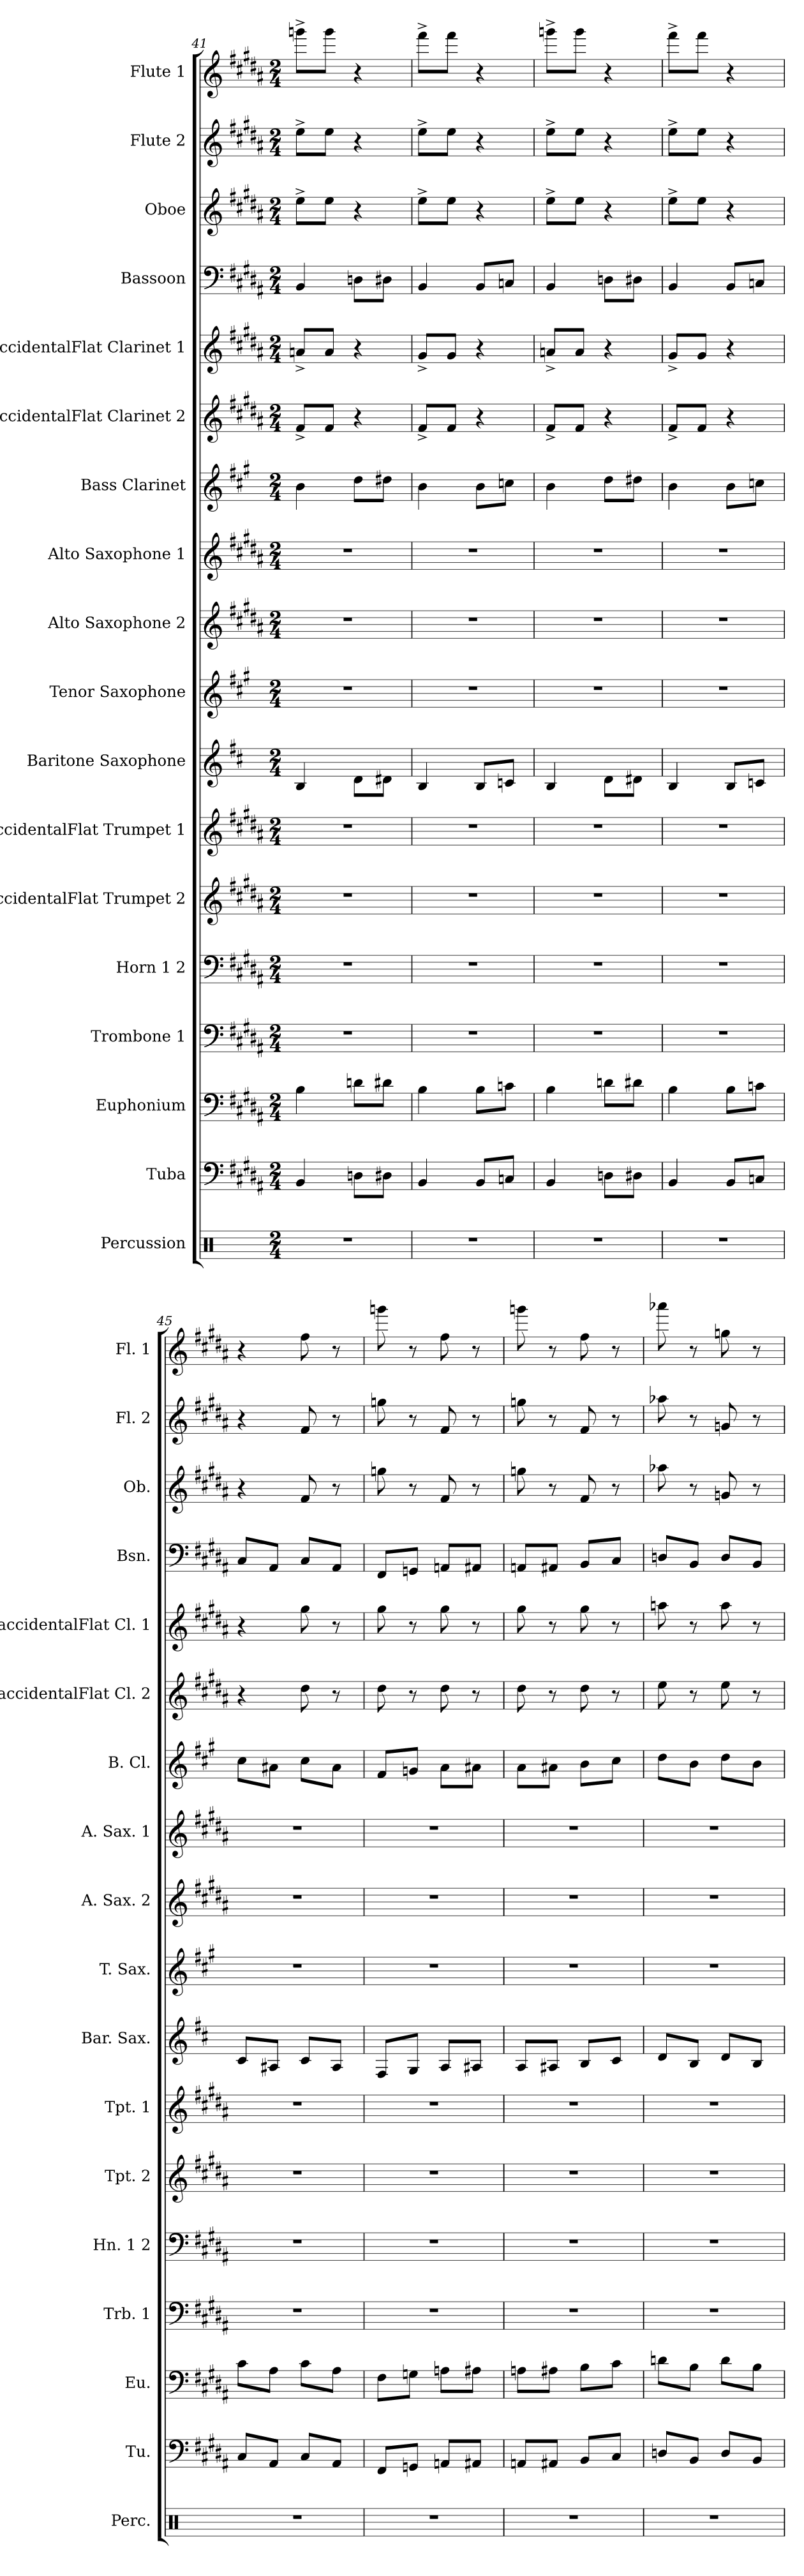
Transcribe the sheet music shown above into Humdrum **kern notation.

**kern	**kern	**kern	**kern	**kern	**kern	**kern	**kern	**kern	**kern	**kern	**kern	**kern	**kern	**kern	**kern	**kern	**kern
*part18	*part17	*part16	*part15	*part14	*part13	*part12	*part11	*part10	*part9	*part8	*part7	*part6	*part5	*part4	*part3	*part2	*part1
*staff18	*staff17	*staff16	*staff15	*staff14	*staff13	*staff12	*staff11	*staff10	*staff9	*staff8	*staff7	*staff6	*staff5	*staff4	*staff3	*staff2	*staff1
*I"Percussion	*I"Tuba	*I"Euphonium	*I"Trombone 1	*I"Horn 1 2	*I"BaccidentalFlat Trumpet 2	*I"BaccidentalFlat Trumpet 1	*I"Baritone Saxophone	*I"Tenor Saxophone	*I"Alto Saxophone 2	*I"Alto Saxophone 1	*I"Bass Clarinet	*I"BaccidentalFlat Clarinet 2	*I"BaccidentalFlat Clarinet 1	*I"Bassoon	*I"Oboe	*I"Flute 2	*I"Flute 1
*I'Perc.	*I'Tu.	*I'Eu.	*I'Trb. 1	*I'Hn. 1 2	*I'Tpt. 2	*I'Tpt. 1	*I'Bar. Sax.	*I'T. Sax.	*I'A. Sax. 2	*I'A. Sax. 1	*I'B. Cl.	*I'BaccidentalFlat Cl. 2	*I'BaccidentalFlat Cl. 1	*I'Bsn.	*I'Ob.	*I'Fl. 2	*I'Fl. 1
*clefX	*clefF4	*clefF4	*clefF4	*clefF4	*clefG2	*clefG2	*clefG2	*clefG2	*clefG2	*clefG2	*clefG2	*clefG2	*clefG2	*clefF4	*clefG2	*clefG2	*clefG2
*	*	*	*	*ITrd4c7	*ITrd1c2	*ITrd1c2	*ITrd12c21	*ITrd8c14	*ITrd5c9	*ITrd5c9	*ITrd8c14	*ITrd1c2	*ITrd1c2	*	*	*	*
*k[]	*k[f#c#g#d#a#]	*k[f#c#g#d#a#]	*k[f#c#g#d#a#]	*k[f#c#g#d#]	*k[f#c#g#]	*k[f#c#g#]	*k[f#c#]	*k[f#c#g#]	*k[f#c#]	*k[f#c#]	*k[f#c#g#]	*k[f#c#g#]	*k[f#c#g#]	*k[f#c#g#d#a#]	*k[f#c#g#d#a#]	*k[f#c#g#d#a#]	*k[f#c#g#d#a#]
*M2/4	*M2/4	*M2/4	*M2/4	*M2/4	*M2/4	*M2/4	*M2/4	*M2/4	*M2/4	*M2/4	*M2/4	*M2/4	*M2/4	*M2/4	*M2/4	*M2/4	*M2/4
=41	=41	=41	=41	=41	=41	=41	=41	=41	=41	=41	=41	=41	=41	=41	=41	=41	=41
2r	4BB/	4B\	2r	2r	2r	2r	4BB/	2r	2r	2r	4B\	8e^/L	8gn^/L	4BB/	8ee^\L	8ee^\L	8gggn^\L
.	.	.	.	.	.	.	.	.	.	.	.	8e/J	8g/J	.	8ee\J	8ee\J	8ggg\J
.	8Dn\L	8dn\L	.	.	.	.	8D\L	.	.	.	8d\L	4r	4r	8Dn\L	4r	4r	4r
.	8D#X\J	8d#X\J	.	.	.	.	8D#X\J	.	.	.	8d#X\J	.	.	8D#X\J	.	.	.
=42	=42	=42	=42	=42	=42	=42	=42	=42	=42	=42	=42	=42	=42	=42	=42	=42	=42
2r	4BB/	4B\	2r	2r	2r	2r	4BB/	2r	2r	2r	4B\	8e^/L	8f#^/L	4BB/	8ee^\L	8ee^\L	8fff#^\L
.	.	.	.	.	.	.	.	.	.	.	.	8e/J	8f#/J	.	8ee\J	8ee\J	8fff#\J
.	8BB/L	8B\L	.	.	.	.	8BB/L	.	.	.	8B\L	4r	4r	8BB/L	4r	4r	4r
.	8Cn/J	8cn\J	.	.	.	.	8Cn/J	.	.	.	8cn\J	.	.	8Cn/J	.	.	.
=43	=43	=43	=43	=43	=43	=43	=43	=43	=43	=43	=43	=43	=43	=43	=43	=43	=43
2r	4BB/	4B\	2r	2r	2r	2r	4BB/	2r	2r	2r	4B\	8e^/L	8gn^/L	4BB/	8ee^\L	8ee^\L	8gggn^\L
.	.	.	.	.	.	.	.	.	.	.	.	8e/J	8g/J	.	8ee\J	8ee\J	8ggg\J
.	8Dn\L	8dn\L	.	.	.	.	8D\L	.	.	.	8d\L	4r	4r	8Dn\L	4r	4r	4r
.	8D#X\J	8d#X\J	.	.	.	.	8D#X\J	.	.	.	8d#X\J	.	.	8D#X\J	.	.	.
=44	=44	=44	=44	=44	=44	=44	=44	=44	=44	=44	=44	=44	=44	=44	=44	=44	=44
2r	4BB/	4B\	2r	2r	2r	2r	4BB/	2r	2r	2r	4B\	8e^/L	8f#^/L	4BB/	8ee^\L	8ee^\L	8fff#^\L
.	.	.	.	.	.	.	.	.	.	.	.	8e/J	8f#/J	.	8ee\J	8ee\J	8fff#\J
.	8BB/L	8B\L	.	.	.	.	8BB/L	.	.	.	8B\L	4r	4r	8BB/L	4r	4r	4r
.	8Cn/J	8cn\J	.	.	.	.	8Cn/J	.	.	.	8cn\J	.	.	8Cn/J	.	.	.
=45	=45	=45	=45	=45	=45	=45	=45	=45	=45	=45	=45	=45	=45	=45	=45	=45	=45
2r	8C#/L	8c#\L	2r	2r	2r	2r	8C#/L	2r	2r	2r	8c#\L	4r	4r	8C#/L	4r	4r	4r
.	8AA#/J	8A#\J	.	.	.	.	8AA#X/J	.	.	.	8A#X\J	.	.	8AA#/J	.	.	.
.	8C#/L	8c#\L	.	.	.	.	8C#/L	.	.	.	8c#\L	8cc#\	8ff#\	8C#/L	8f#/	8f#/	8ff#\
.	8AA#/J	8A#\J	.	.	.	.	8AA#/J	.	.	.	8A#\J	8r	8r	8AA#/J	8r	8r	8r
=46	=46	=46	=46	=46	=46	=46	=46	=46	=46	=46	=46	=46	=46	=46	=46	=46	=46
2r	8FF#/L	8F#\L	2r	2r	2r	2r	8FF#/L	2r	2r	2r	8F#/L	8cc#\	8ff#\	8FF#/L	8ggn\	8ggn\	8gggn\
.	8GGn/J	8Gn\J	.	.	.	.	8GG/J	.	.	.	8Gn/J	8r	8r	8GGn/J	8r	8r	8r
.	8AAn/L	8An\L	.	.	.	.	8AA/L	.	.	.	8A\L	8cc#\	8ff#\	8AAn/L	8f#/	8f#/	8ff#\
.	8AA#X/J	8A#X\J	.	.	.	.	8AA#X/J	.	.	.	8A#X\J	8r	8r	8AA#X/J	8r	8r	8r
=47	=47	=47	=47	=47	=47	=47	=47	=47	=47	=47	=47	=47	=47	=47	=47	=47	=47
2r	8AAn/L	8An\L	2r	2r	2r	2r	8AA/L	2r	2r	2r	8A\L	8cc#\	8ff#\	8AAn/L	8ggn\	8ggn\	8gggn\
.	8AA#X/J	8A#X\J	.	.	.	.	8AA#X/J	.	.	.	8A#X\J	8r	8r	8AA#X/J	8r	8r	8r
.	8BB/L	8B\L	.	.	.	.	8BB/L	.	.	.	8B\L	8cc#\	8ff#\	8BB/L	8f#/	8f#/	8ff#\
.	8C#/J	8c#\J	.	.	.	.	8C#/J	.	.	.	8c#\J	8r	8r	8C#/J	8r	8r	8r
=48	=48	=48	=48	=48	=48	=48	=48	=48	=48	=48	=48	=48	=48	=48	=48	=48	=48
2r	8Dn/L	8dn\L	2r	2r	2r	2r	8D/L	2r	2r	2r	8d\L	8dd\	8ggn\	8Dn/L	8aa-X\	8aa-X\	8aaa-X\
.	8BB/J	8B\J	.	.	.	.	8BB/J	.	.	.	8B\J	8r	8r	8BB/J	8r	8r	8r
.	8D/L	8d\L	.	.	.	.	8D/L	.	.	.	8d\L	8dd\	8gg\	8D/L	8gn/	8gn/	8ggn\
.	8BB/J	8B\J	.	.	.	.	8BB/J	.	.	.	8B\J	8r	8r	8BB/J	8r	8r	8r
=	=	=	=	=	=	=	=	=	=	=	=	=	=	=	=	=	=
*-	*-	*-	*-	*-	*-	*-	*-	*-	*-	*-	*-	*-	*-	*-	*-	*-	*-
